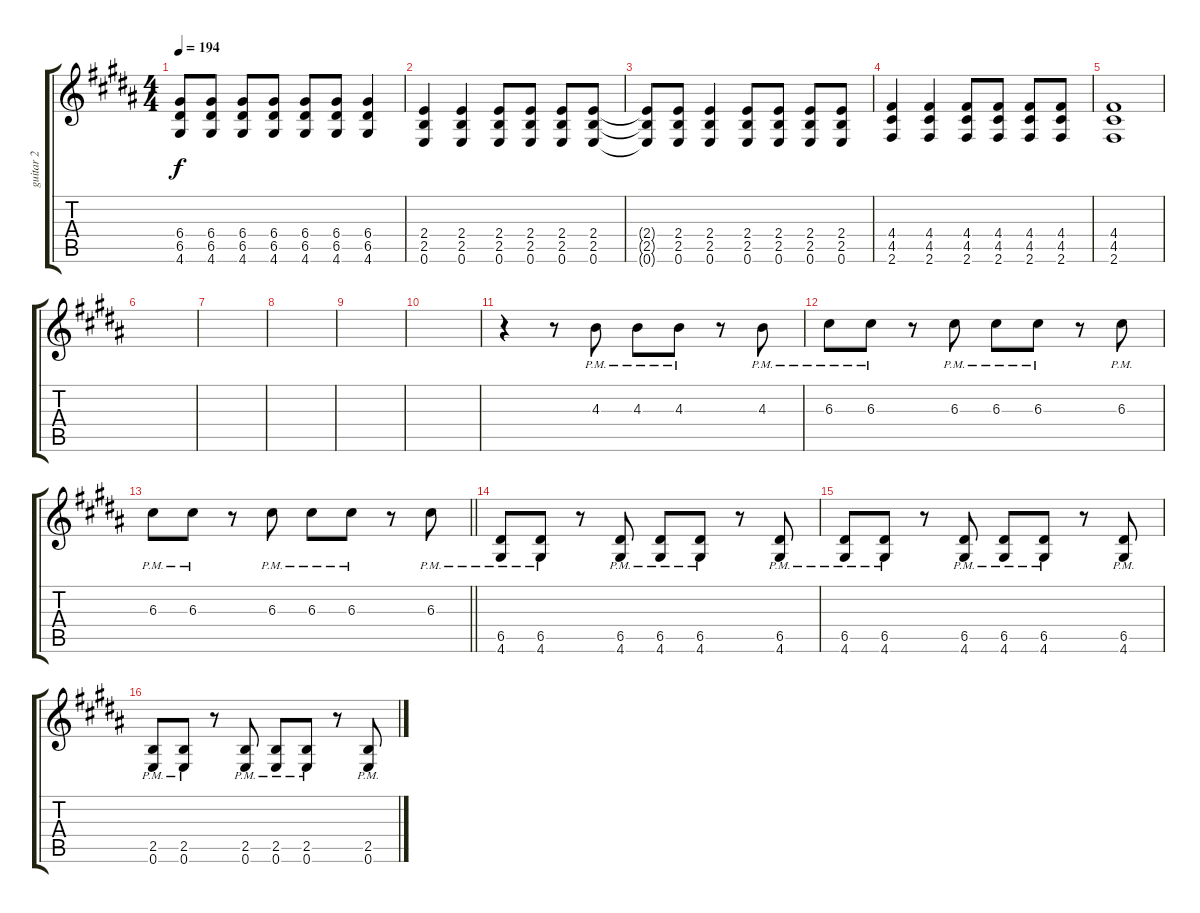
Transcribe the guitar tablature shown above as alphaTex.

\track ("guitar 2" "guitar 2") {instrument distortionguitar}
\staff {score tabs}
\tuning (E4 B3 G3 D3 A2 E2) {hide}
\ts (4 4)
\tempo 194
\clef g2
\ks b
(6.4 6.5 4.6).8{dy f} (6.4 6.5 4.6).8 (6.4 6.5 4.6).8 (6.4 6.5 4.6).8 (6.4 6.5 4.6).8 (6.4 6.5 4.6).8 (6.4 6.5 4.6).4 |
(2.4 2.5 0.6).4 (2.4 2.5 0.6).4 (2.4 2.5 0.6).8 (2.4 2.5 0.6).8 (2.4 2.5 0.6).8 (2.4 2.5 0.6).8 |
(2.4{t} 2.5{t} 0.6{t}).8 (2.4 2.5 0.6).8 (2.4 2.5 0.6).4 (2.4 2.5 0.6).8 (2.4 2.5 0.6).8 (2.4 2.5 0.6).8 (2.4 2.5 0.6).8 |
(4.4 4.5 2.6).4 (4.4 4.5 2.6).4 (4.4 4.5 2.6).8 (4.4 4.5 2.6).8 (4.4 4.5 2.6).8 (4.4 4.5 2.6).8 |
(4.4 4.5 2.6).1 |
|
|
|
|
|
r.4 r.8 4.3{pm}.8 4.3{pm}.8 4.3{pm}.8 r.8 4.3{pm}.8 |
6.3{pm}.8 6.3{pm}.8 r.8 6.3{pm}.8 6.3{pm}.8 6.3{pm}.8 r.8 6.3{pm}.8 |
\barLineRight lightlight
6.3{pm}.8 6.3{pm}.8 r.8 6.3{pm}.8 6.3{pm}.8 6.3{pm}.8 r.8 6.3{pm}.8 |
(6.5{pm} 4.6).8 (6.5{pm} 4.6).8 r.8 (6.5{pm} 4.6).8 (6.5{pm} 4.6).8 (6.5{pm} 4.6).8 r.8 (6.5{pm} 4.6).8 |
(6.5{pm} 4.6).8 (6.5{pm} 4.6).8 r.8 (6.5{pm} 4.6).8 (6.5{pm} 4.6).8 (6.5{pm} 4.6).8 r.8 (6.5{pm} 4.6).8 |
(2.5{pm} 0.6).8 (2.5{pm} 0.6).8 r.8 (2.5{pm} 0.6).8 (2.5{pm} 0.6).8 (2.5{pm} 0.6).8 r.8 (2.5{pm} 0.6).8
